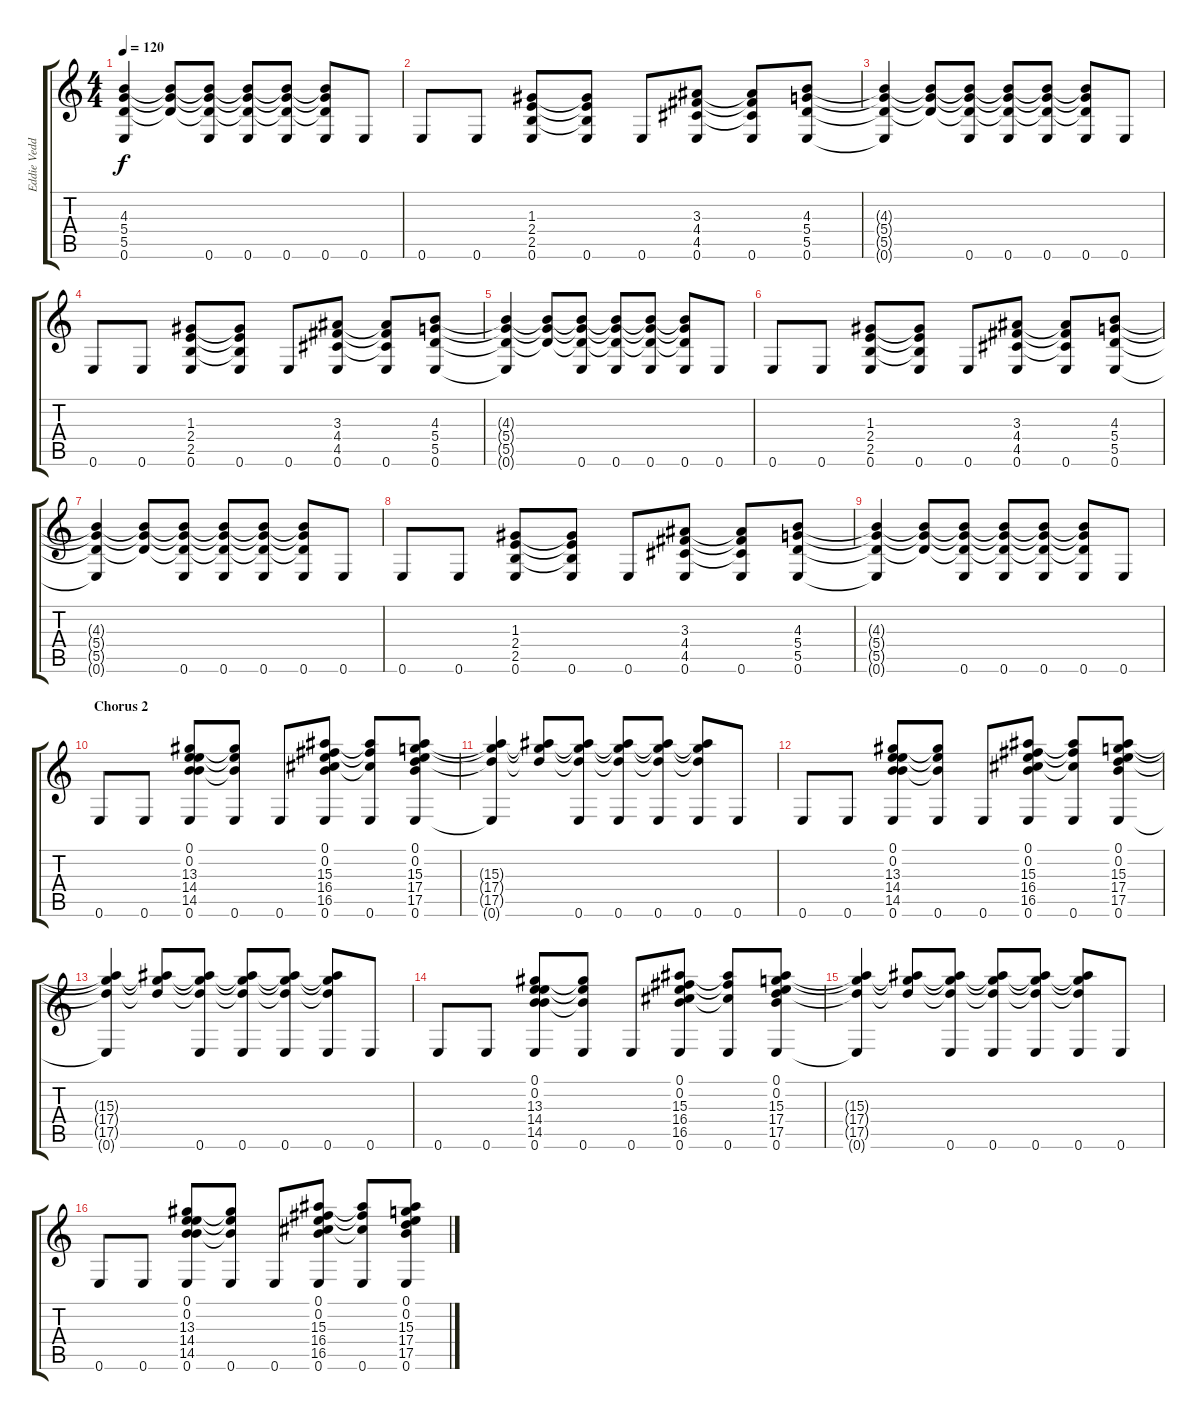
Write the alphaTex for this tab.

\track ("Eddie Vedder (main guitar)" "Eddie Vedd") {instrument electricguitarjazz}
\staff {score tabs}
\tuning (E4 B3 G3 D3 A2 E2) {hide}
\ts (4 4)
\tempo 120
\clef g2
\ks c
(4.3{t} 5.4{t} 5.5{t} 0.6{t}).4{dy f} (4.3{t} 5.4{t} 5.5{t}).8 (4.3{t} 5.4{t} 5.5{t} 0.6).8 (4.3{t} 5.4{t} 5.5{t} 0.6).8 (4.3{t} 5.4{t} 5.5{t} 0.6).8 (4.3{t} 5.4{t} 5.5{t} 0.6).8 0.6.8 |
0.6.8 0.6.8 (1.3 2.4 2.5 0.6).8 (1.3{t} 2.4{t} 2.5{t} 0.6).8 0.6.8 (3.3 4.4 4.5 0.6).8 (3.3{t} 4.4{t} 4.5{t} 0.6).8 (4.3 5.4 5.5 0.6).8 |
(4.3{t} 5.4{t} 5.5{t} 0.6{t}).4 (4.3{t} 5.4{t} 5.5{t}).8 (4.3{t} 5.4{t} 5.5{t} 0.6).8 (4.3{t} 5.4{t} 5.5{t} 0.6).8 (4.3{t} 5.4{t} 5.5{t} 0.6).8 (4.3{t} 5.4{t} 5.5{t} 0.6).8 0.6.8 |
0.6.8 0.6.8 (1.3 2.4 2.5 0.6).8 (1.3{t} 2.4{t} 2.5{t} 0.6).8 0.6.8 (3.3 4.4 4.5 0.6).8 (3.3{t} 4.4{t} 4.5{t} 0.6).8 (4.3 5.4 5.5 0.6).8 |
(4.3{t} 5.4{t} 5.5{t} 0.6{t}).4 (4.3{t} 5.4{t} 5.5{t}).8 (4.3{t} 5.4{t} 5.5{t} 0.6).8 (4.3{t} 5.4{t} 5.5{t} 0.6).8 (4.3{t} 5.4{t} 5.5{t} 0.6).8 (4.3{t} 5.4{t} 5.5{t} 0.6).8 0.6.8 |
0.6.8 0.6.8 (1.3 2.4 2.5 0.6).8 (1.3{t} 2.4{t} 2.5{t} 0.6).8 0.6.8 (3.3 4.4 4.5 0.6).8 (3.3{t} 4.4{t} 4.5{t} 0.6).8 (4.3 5.4 5.5 0.6).8 |
(4.3{t} 5.4{t} 5.5{t} 0.6{t}).4 (4.3{t} 5.4{t} 5.5{t}).8 (4.3{t} 5.4{t} 5.5{t} 0.6).8 (4.3{t} 5.4{t} 5.5{t} 0.6).8 (4.3{t} 5.4{t} 5.5{t} 0.6).8 (4.3{t} 5.4{t} 5.5{t} 0.6).8 0.6.8 |
0.6.8 0.6.8 (1.3 2.4 2.5 0.6).8 (1.3{t} 2.4{t} 2.5{t} 0.6).8 0.6.8 (3.3 4.4 4.5 0.6).8 (3.3{t} 4.4{t} 4.5{t} 0.6).8 (4.3 5.4 5.5 0.6).8 |
(4.3{t} 5.4{t} 5.5{t} 0.6{t}).4 (4.3{t} 5.4{t} 5.5{t}).8 (4.3{t} 5.4{t} 5.5{t} 0.6).8 (4.3{t} 5.4{t} 5.5{t} 0.6).8 (4.3{t} 5.4{t} 5.5{t} 0.6).8 (4.3{t} 5.4{t} 5.5{t} 0.6).8 0.6.8 |
\section ("" "Chorus 2")
0.6.8 0.6.8 (0.1 0.2 13.3 14.4 14.5 0.6).8 (13.3{t} 14.4{t} 14.5{t} 0.6).8 0.6.8 (0.1 0.2 15.3 16.4 16.5 0.6).8 (15.3{t} 16.4{t} 16.5{t} 0.6).8 (0.1 0.2 15.3 17.4 17.5 0.6).8 |
(15.3{t} 17.4{t} 17.5{t} 0.6{t}).4 (15.3{t} 17.4{t} 17.5{t}).8 (15.3{t} 17.4{t} 17.5{t} 0.6).8 (15.3{t} 17.4{t} 17.5{t} 0.6).8 (15.3{t} 17.4{t} 17.5{t} 0.6).8 (15.3{t} 17.4{t} 17.5{t} 0.6).8 0.6.8 |
0.6.8 0.6.8 (0.1 0.2 13.3 14.4 14.5 0.6).8 (13.3{t} 14.4{t} 14.5{t} 0.6).8 0.6.8 (0.1 0.2 15.3 16.4 16.5 0.6).8 (15.3{t} 16.4{t} 16.5{t} 0.6).8 (0.1 0.2 15.3 17.4 17.5 0.6).8 |
(15.3{t} 17.4{t} 17.5{t} 0.6{t}).4 (15.3{t} 17.4{t} 17.5{t}).8 (15.3{t} 17.4{t} 17.5{t} 0.6).8 (15.3{t} 17.4{t} 17.5{t} 0.6).8 (15.3{t} 17.4{t} 17.5{t} 0.6).8 (15.3{t} 17.4{t} 17.5{t} 0.6).8 0.6.8 |
0.6.8 0.6.8 (0.1 0.2 13.3 14.4 14.5 0.6).8 (13.3{t} 14.4{t} 14.5{t} 0.6).8 0.6.8 (0.1 0.2 15.3 16.4 16.5 0.6).8 (15.3{t} 16.4{t} 16.5{t} 0.6).8 (0.1 0.2 15.3 17.4 17.5 0.6).8 |
(15.3{t} 17.4{t} 17.5{t} 0.6{t}).4 (15.3{t} 17.4{t} 17.5{t}).8 (15.3{t} 17.4{t} 17.5{t} 0.6).8 (15.3{t} 17.4{t} 17.5{t} 0.6).8 (15.3{t} 17.4{t} 17.5{t} 0.6).8 (15.3{t} 17.4{t} 17.5{t} 0.6).8 0.6.8 |
0.6.8 0.6.8 (0.1 0.2 13.3 14.4 14.5 0.6).8 (13.3{t} 14.4{t} 14.5{t} 0.6).8 0.6.8 (0.1 0.2 15.3 16.4 16.5 0.6).8 (15.3{t} 16.4{t} 16.5{t} 0.6).8 (0.1 0.2 15.3 17.4 17.5 0.6).8
